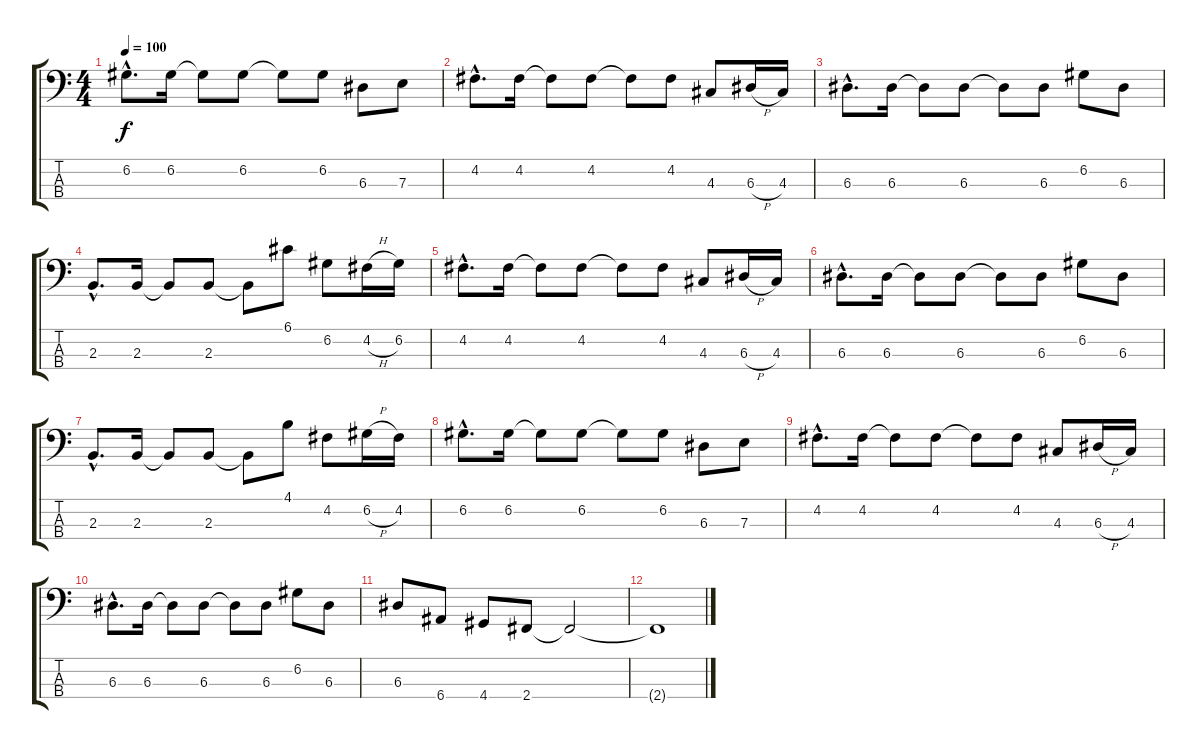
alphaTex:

\track "" {instrument electricbassfinger}
\staff {score tabs}
\tuning (G2 D2 A1 E1) {hide}
\ts (4 4)
\tempo 100
\clef f4
\ks c
6.2{hac}.8{d dy f} 6.2.16 6.2{t}.8 6.2.8 6.2{t}.8 6.2.8 6.3.8 7.3.8 |
4.2{hac}.8{d} 4.2.16 4.2{t}.8 4.2.8 4.2{t}.8 4.2.8 4.3.8 6.3{h}.16 4.3.16 |
6.3{hac}.8{d} 6.3.16 6.3{t}.8 6.3.8 6.3{t}.8 6.3.8 6.2.8 6.3.8 |
2.3{hac}.8{d} 2.3.16 2.3{t}.8 2.3.8 2.3{t}.8 6.1.8 6.2.8 4.2{h}.16 6.2.16 |
4.2{hac}.8{d} 4.2.16 4.2{t}.8 4.2.8 4.2{t}.8 4.2.8 4.3.8 6.3{h}.16 4.3.16 |
6.3{hac}.8{d} 6.3.16 6.3{t}.8 6.3.8 6.3{t}.8 6.3.8 6.2.8 6.3.8 |
2.3{hac}.8{d} 2.3.16 2.3{t}.8 2.3.8 2.3{t}.8 4.1.8 4.2.8 6.2{h}.16 4.2.16 |
6.2{hac}.8{d} 6.2.16 6.2{t}.8 6.2.8 6.2{t}.8 6.2.8 6.3.8 7.3.8 |
4.2{hac}.8{d} 4.2.16 4.2{t}.8 4.2.8 4.2{t}.8 4.2.8 4.3.8 6.3{h}.16 4.3.16 |
6.3{hac}.8{d} 6.3.16 6.3{t}.8 6.3.8 6.3{t}.8 6.3.8 6.2.8 6.3.8 |
6.3.8 6.4.8 4.4.8 2.4.8 2.4{t}.2 |
2.4{t}.1
